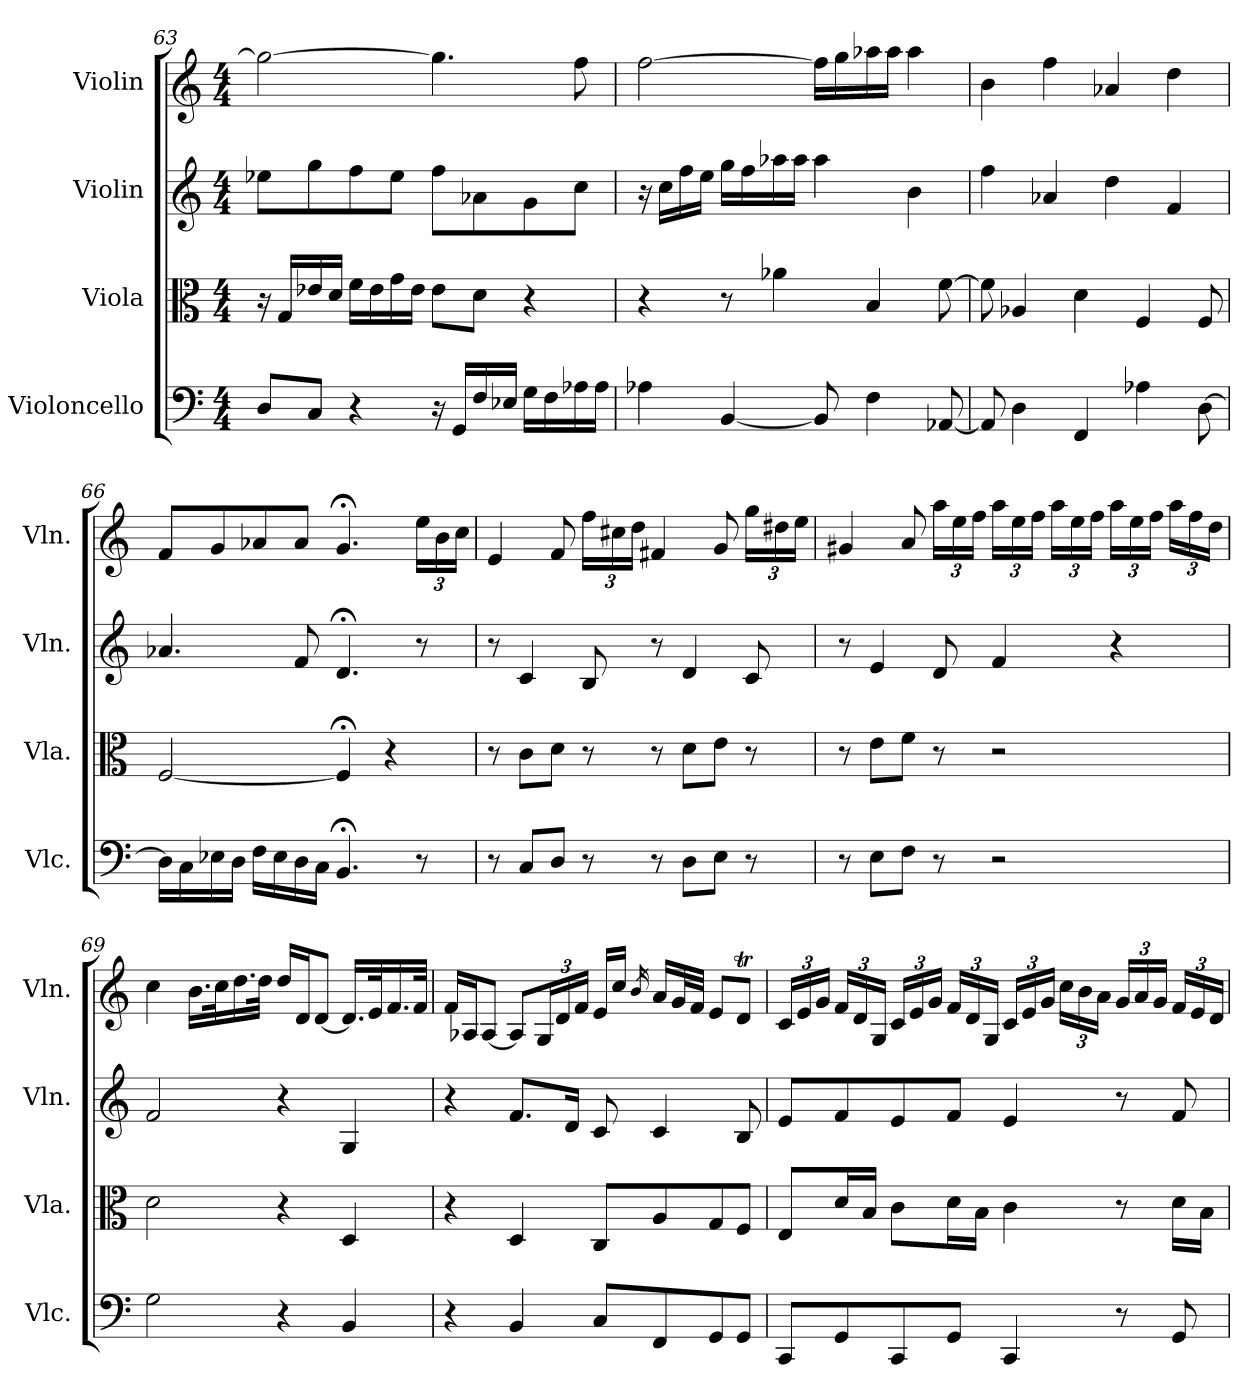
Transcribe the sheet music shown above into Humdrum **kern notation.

**kern	**kern	**kern	**kern
*part4	*part3	*part2	*part1
*staff4	*staff3	*staff2	*staff1
*I"Violoncello	*I"Viola	*I"Violin	*I"Violin
*I'Vlc.	*I'Vla.	*I'Vln.	*I'Vln.
*clefF4	*clefC3	*clefG2	*clefG2
*k[]	*k[]	*k[]	*k[]
*C:	*C:	*C:	*C:
*M4/4	*M4/4	*M4/4	*M4/4
=63	=63	=63	=63
8D/L	16r	8ee-X\L	2gg\_
.	16G/LL	.	.
8C/J	16e-X/	8gg\	.
.	16d/JJ	.	.
4r	16f\LL	8ff\	.
.	16e-\	.	.
.	16g\	8ee-\J	.
.	16e-\JJ	.	.
16r	8e-\L	8ff\L	4.gg\]
16GG/LL	.	.	.
16F/	8d\J	8a-X\	.
16E-X/JJ	.	.	.
16G\LL	4r	8g\	.
16F\	.	.	.
16A-X\	.	8cc\J	8ff\
16A-\JJ	.	.	.
=64	=64	=64	=64
4A-X\	4r	16r	[2ff\
.	.	16cc\LL	.
.	.	16ff\	.
.	.	16ee\JJ	.
[4BB/	8r	16gg\LL	.
.	.	16ff\	.
.	4a-X\	16aa-X\	.
.	.	16aa-\JJ	.
8BB/]	.	4aa-\	16ff\LL]
.	.	.	16gg\
4F\	4B/	.	16aa-X\
.	.	.	16aa-\JJ
.	.	4b\	4aa-\
[8AA-X/	[8f\	.	.
=65	=65	=65	=65
8AA-/]	8f\]	4ff\	4b\
4D\	4A-X/	.	.
.	.	4a-X/	4ff\
4FF/	4d\	.	.
.	.	4dd\	4a-X/
4A-X\	4F/	.	.
.	.	4f/	4dd\
[8D\	8F/	.	.
=66	=66	=66	=66
16D\LL]	[2F/	4.a-X/	8f/L
16C\	.	.	.
16E-X\	.	.	8g/
16D\JJ	.	.	.
16F\LL	.	.	8a-X/
16E-\	.	.	.
16D\	.	8f/	8a-/J
16C\JJ	.	.	.
4.BB;</	4F;</]	4.d;</	4.g;</
.	4r	.	.
*	*	*	*Xbrackettup
8r	.	8r	24ee\LL
.	.	.	24b\
.	.	.	24cc\JJ
=67	=67	=67	=67
8r	8r	8r	4e/
8C/L	8c\L	4c/	.
8D/J	8d\J	.	8f/
8r	8r	8B/	24ff\LL
.	.	.	24cc#X\
.	.	.	24dd\JJ
8r	8r	8r	4f#X/
8D\L	8d\L	4d/	.
8E\J	8e\J	.	8g/
8r	8r	8c/	24gg\LL
.	.	.	24dd#X\
.	.	.	24ee\JJ
=68	=68	=68	=68
8r	8r	8r	4g#X/
8E\L	8e\L	4e/	.
8F\J	8f\J	.	8a/
8r	8r	8d/	24aa\LL
.	.	.	24ee\
.	.	.	24ff\JJ
2r	2r	4f/	24aa\LL
.	.	.	24ee\
.	.	.	24ff\JJ
.	.	.	24aa\LL
.	.	.	24ee\
.	.	.	24ff\JJ
.	.	4r	24aa\LL
.	.	.	24ee\
.	.	.	24ff\JJ
.	.	.	24aa\LL
.	.	.	24ff\
.	.	.	24dd\JJ
=69	=69	=69	=69
2G\	2d\	2f/	4cc\
.	.	.	16.b\LL
.	.	.	32cc\K
.	.	.	16.dd\
.	.	.	32dd\JJk
4r	4r	4r	16dd/LL
.	.	.	16d/J
.	.	.	[8d/J
4BB/	4D/	4G/	16.d/LL]
.	.	.	32e/K
.	.	.	16.f/
.	.	.	32f/JJk
=70	=70	=70	=70
4r	4r	4r	16f/LL
.	.	.	16A-X/J
.	.	.	[8A-/J
4BB/	4D/	8.f/L	8A-/L]
.	.	.	24G/L
.	.	.	24d/
.	.	16d/Jk	.
.	.	.	24f/JJ
8C/L	8C/L	8c/	16e/LL
.	.	.	16cc/JJ
.	.	.	16qb/
8FF/	8A/	4c/	16a/LL
.	.	.	32g/L
.	.	.	32f/JJJ
8GG/	8G/	.	8e/L
8GG/J	8F/J	8B/	8dT/J
=71	=71	=71	=71
8CC/L	8E/L	8e/L	24c/LL
.	.	.	24e/
.	.	.	24g/JJ
8GG/	16d/L	8f/	24f/LL
.	.	.	24d/
.	16B/JJ	.	.
.	.	.	24G/JJ
8CC/	8c\L	8e/	24c/LL
.	.	.	24e/
.	.	.	24g/JJ
8GG/J	16d\L	8f/J	24f/LL
.	.	.	24d/
.	16B\JJ	.	.
.	.	.	24G/JJ
4CC/	4c\	4e/	24c/LL
.	.	.	24e/
.	.	.	24g/JJ
.	.	.	24cc\LL
.	.	.	24b\
.	.	.	24a\JJ
8r	8r	8r	24g/LL
.	.	.	24a/
.	.	.	24g/JJ
8GG/	16d\LL	8f/	24f/LL
.	.	.	24e/
.	16B\JJ	.	.
.	.	.	24d/JJ
=	=	=	=
*-	*-	*-	*-
